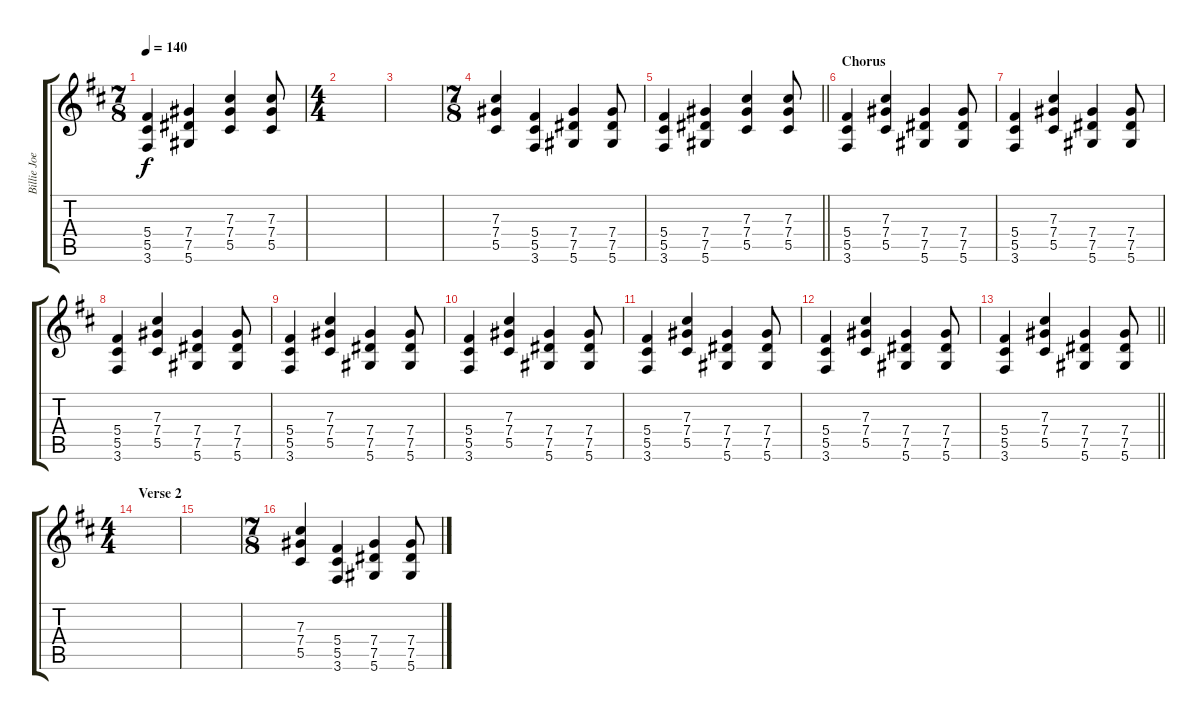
\track ("Billie Joe Armstrong (Rhythm Guitar)" "Billie Joe") {instrument distortionguitar}
\staff {score tabs}
\tuning (Eb4 Bb3 Gb3 Db3 Ab2 Eb2) {hide}
\ts (7 8)
\tempo 140
\clef g2
\ks d
(5.4 5.5 3.6).4{dy f} (7.4 7.5 5.6).4 (7.3 7.4 5.5).4 (7.3 7.4 5.5).8 |
\ts (4 4)
|
|
\ts (7 8)
(7.3 7.4 5.5).4 (5.4 5.5 3.6).4 (7.4 7.5 5.6).4 (7.4 7.5 5.6).8 |
\barLineRight lightlight
(5.4 5.5 3.6).4 (7.4 7.5 5.6).4 (7.3 7.4 5.5).4 (7.3 7.4 5.5).8 |
\section ("" "Chorus")
(5.4 5.5 3.6).4 (7.3 7.4 5.5).4 (7.4 7.5 5.6).4 (7.4 7.5 5.6).8 |
(5.4 5.5 3.6).4 (7.3 7.4 5.5).4 (7.4 7.5 5.6).4 (7.4 7.5 5.6).8 |
(5.4 5.5 3.6).4 (7.3 7.4 5.5).4 (7.4 7.5 5.6).4 (7.4 7.5 5.6).8 |
(5.4 5.5 3.6).4 (7.3 7.4 5.5).4 (7.4 7.5 5.6).4 (7.4 7.5 5.6).8 |
(5.4 5.5 3.6).4 (7.3 7.4 5.5).4 (7.4 7.5 5.6).4 (7.4 7.5 5.6).8 |
(5.4 5.5 3.6).4 (7.3 7.4 5.5).4 (7.4 7.5 5.6).4 (7.4 7.5 5.6).8 |
(5.4 5.5 3.6).4 (7.3 7.4 5.5).4 (7.4 7.5 5.6).4 (7.4 7.5 5.6).8 |
\barLineRight lightlight
(5.4 5.5 3.6).4 (7.3 7.4 5.5).4 (7.4 7.5 5.6).4 (7.4 7.5 5.6).8 |
\ts (4 4)
\section ("" "Verse 2")
|
|
\ts (7 8)
(7.3 7.4 5.5).4 (5.4 5.5 3.6).4 (7.4 7.5 5.6).4 (7.4 7.5 5.6).8
